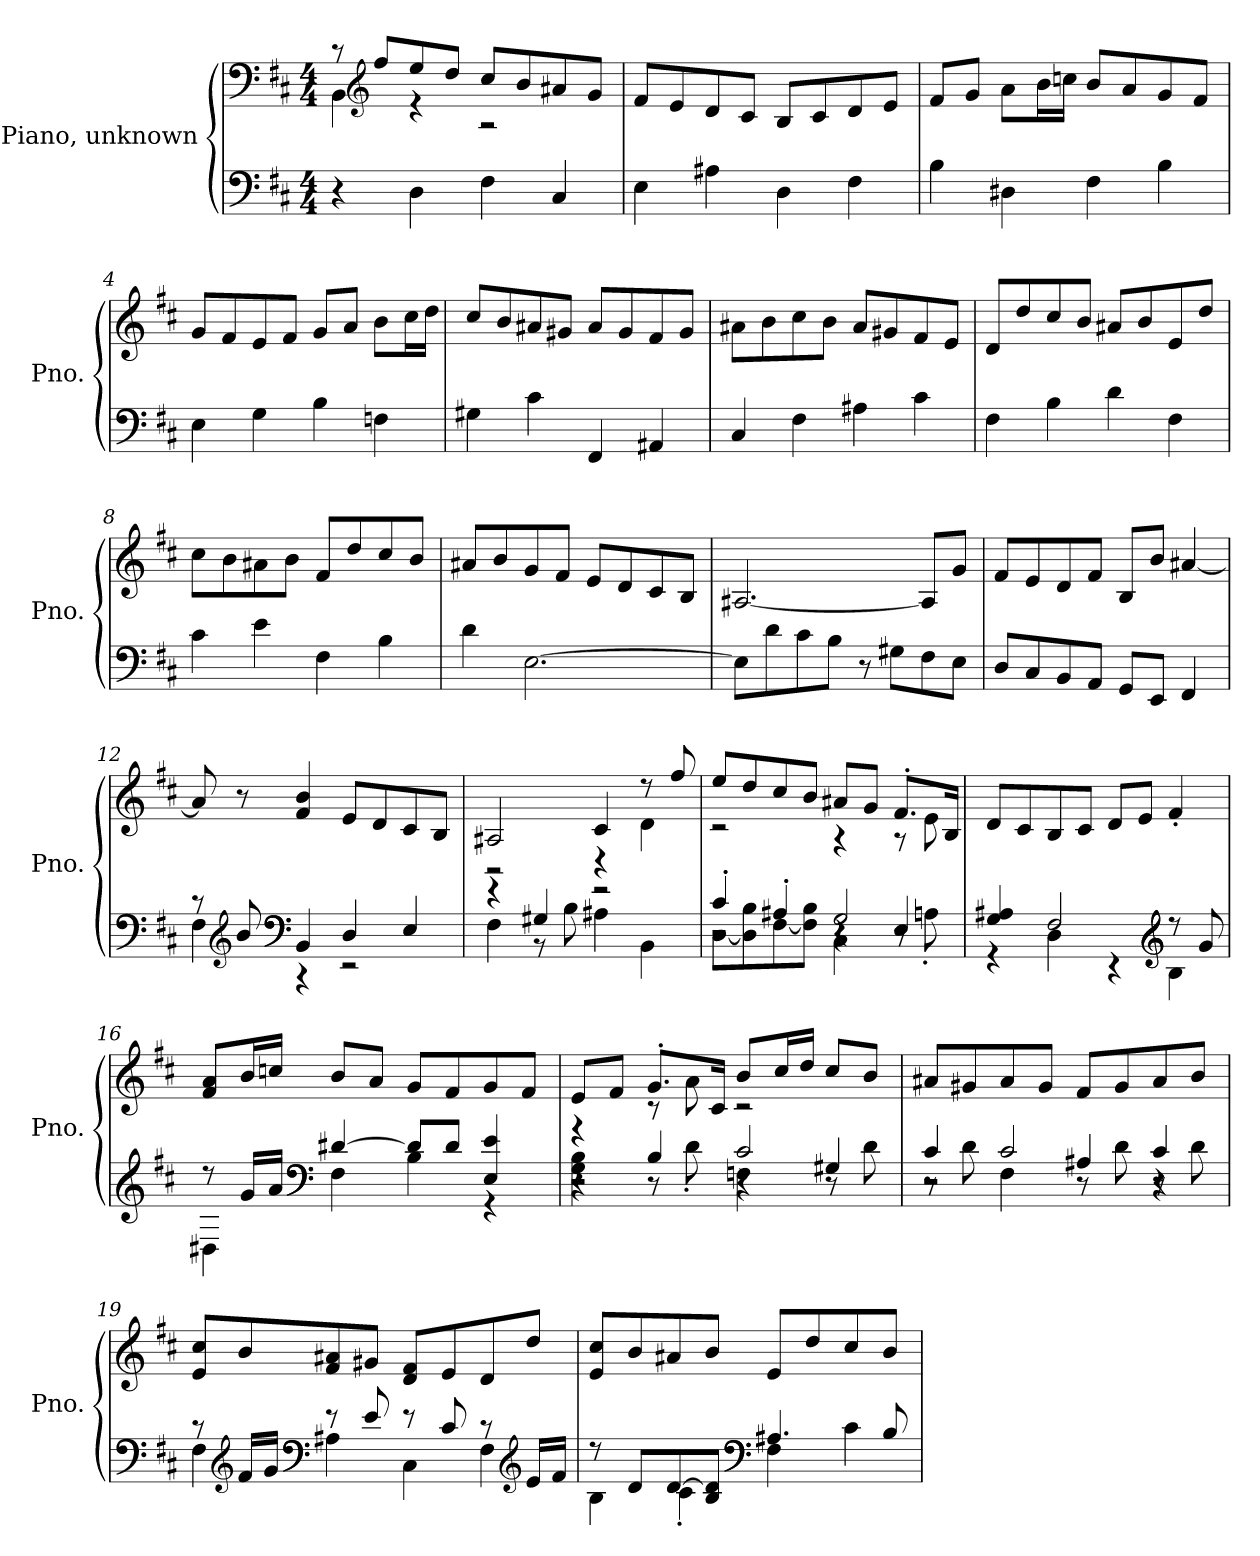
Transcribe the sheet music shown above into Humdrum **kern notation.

**kern	**kern
*part1	*part1
*staff2	*staff1
*I"Piano, unknown	*
*I'Pno.	*
*clefF4	*clefF4
*k[f#c#]	*k[f#c#]
*M4/4	*M4/4
*MM120	*MM120
=1	=1
*	*^
4r	8r	4BB\
*	*clefG2	*
.	8ff#/L	.
4D\	8ee/	4r
.	8dd/J	.
4F#\	8cc#/L	2r
.	8b/	.
4C#/	8a#X/	.
.	8g/J	.
*	*v	*v
=2	=2
4E\	8f#/L
.	8e/
4A#X\	8d/
.	8c#/J
4D\	8B/L
.	8c#/
4F#\	8d/
.	8e/J
=3	=3
4B\	8f#/L
.	8g/J
4D#X\	8a\L
.	16b\L
.	16ccn\JJ
4F#\	8b/L
.	8a/
4B\	8g/
.	8f#/J
=4	=4
4E\	8g/L
.	8f#/
4G\	8e/
.	8f#/J
4B\	8g/L
.	8a/J
4Fn\	8b\L
.	16cc#\L
.	16dd\JJ
!!LO:LB:g=z
=5	=5
4G#X\	8cc#/L
.	8b/
4c#\	8a#X/
.	8g#X/J
4FF#/	8a#/L
.	8g#/
4AA#X/	8f#/
.	8g#/J
=6	=6
4C#/	8a#X\L
.	8b\
4F#\	8cc#\
.	8b\J
4A#X\	8a#/L
.	8g#X/
4c#\	8f#/
.	8e/J
=7	=7
4F#\	8d/L
.	8dd/
4B\	8cc#/
.	8b/J
4d\	8a#X/L
.	8b/
4F#\	8e/
.	8dd/J
=8	=8
4c#\	8cc#\L
.	8b\
4e\	8a#X\
.	8b\J
4F#\	8f#/L
.	8dd/
4B\	8cc#/
.	8b/J
!!LO:LB:g=z
=9	=9
4d\	8a#X/L
.	8b/
[2.E\	8g/
.	8f#/J
.	8e/L
.	8d/
.	8c#/
.	8B/J
=10	=10
8E\L]	[2.A#X/
8d\	.
8c#\	.
8B\J	.
8r	.
8G#X\L	.
8F#\	8A#/L]
8E\J	8g/J
=11	=11
8D/L	8f#/L
8C#/	8e/
8BB/	8d/
8AA/J	8f#/J
8GG/L	8B/L
8EE/J	8b/J
4FF#/	[4a#X/
=12	=12
*^	*
8r	4F#\	8a#/]
*clefG2	*	*
8b/	.	8r
*clefF4	*	*
4BB/	4r	4f#/ 4b/
4D/	2r	8e/L
.	.	8d/
4E/	.	8c#/
.	.	8B/J
!!LO:LB:g=z
=13	=13	=13
*	*	*^
4r	4F#\	2A#X/	2r
4G#X/	8r	.	.
.	8B\	.	.
2r	4A#X\	4c#/	4r
.	4BB\	8r	4d\
.	.	8ff#/	.
=14	=14	=14	=14
*	*^	*	*
4c#'/	[8D\L	2r	8ee/L	2r
.	8D\] 8B\	.	8dd/	.
4A#X'/	[8F#\	.	8cc#/	.
.	8F#\] 8B\J	.	8b/J	.
2G/	4C#\	4r	8a#X/L	4r
.	.	.	8g/J	.
.	8r	4E/	8.f#'/L	8r
.	8An'\	.	.	8e\
.	.	.	16B/Jk	.
*	*v	*v	*	*
*	*	*v	*v
=15	=15	=15
4G/ 4A#X/	4r	8d/L
.	.	8c#/
2F#/	4D\	8B/
.	.	8c#/J
.	4r	8d/L
.	.	8e/J
*clefG2	*	*
8r	4B\	4f#'/
8g/	.	.
!!LO:LB:g=z
=16	=16	=16
8r	4D#X\	8f#/ 8a/L
16g/LL	.	16b/L
16a/JJ	.	16ccn/JJ
*clefF4	*	*
[4d#X/	4F#\	8b/L
.	.	8a/J
8d#/L]	4B\	8g/L
8d#/J	.	8f#/
4E/ 4e/	4r	8g/
.	.	8f#/J
=17	=17	=17
*	*^	*^
4r	4G\ 4B\	2r	8e/L	4r
.	.	.	8f#/J	.
4B/	8r	.	8.g'/L	8r
.	8d'\	.	.	8a\
.	.	.	16c#/Jk	.
2c#/	4Fn\	4r	8b/L	2r
.	.	.	16cc#/L	.
.	.	.	16dd/JJ	.
.	8r	4G#X/	8cc#/L	.
.	8d\	.	8b/J	.
*	*	*	*v	*v
=18	=18	=18	=18
4c#/	8r	2r	8a#X/L
.	8d\	.	8g#X/
2c#/	4F#\	.	8a#/
.	.	.	8g#/J
.	8r	4A#X/	8f#/L
.	8d\	.	8g#/
4c#/	8r	4r	8a#/
.	8d\	.	8b/J
*	*v	*v	*
!!LO:LB:g=z
=19	=19	=19
8r	4F#\	8e/ 8cc#/L
*clefG2	*	*
16f#/LL	.	8b/
16g/JJ	.	.
*clefF4	*	*
8r	4A#X\	8f#/ 8a#X/
8e/	.	8g#X/J
8r	4C#\	8d/ 8f#/L
8c#/	.	8e/
8r	4F#\	8d/
*clefG2	*	*
16e/LL	.	8dd/J
16f#/JJ	.	.
=20	=20	=20
8r	4B\	8e/ 8cc#/L
8d/L	.	8b/
[8d/	4c#'\	8a#X/
8B/ 8d/]J	.	8b/J
*clefF4	*	*
4.A#X/	4F#\	8e/L
.	.	8dd/
.	4c#\	8cc#/
8B/	.	8b/J
*v	*v	*
=	=
*-	*-
